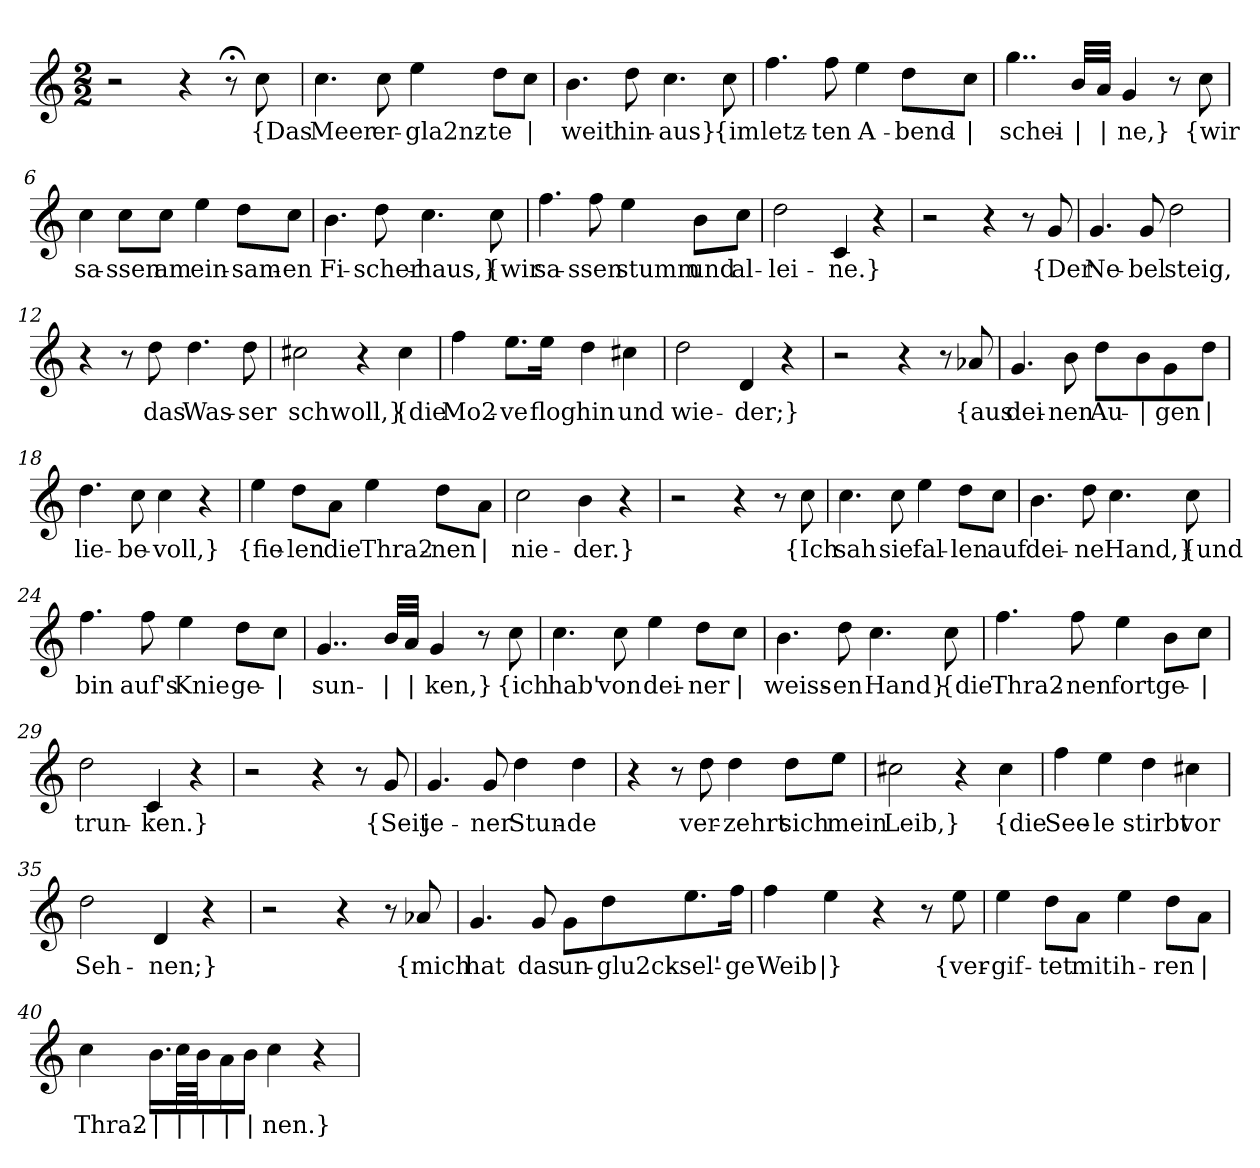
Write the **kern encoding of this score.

**kern	**text
*part1	*part1
*staff1	*staff1
*clefG2	*
*k[]	*
*M2/2	*
=1	=1
2r	.
4r	.
8r;<	.
!	!LO:LY:b
8cc\	{Das
=2	=2
!	!LO:LY:b
4.cc\	Meer
!	!LO:LY:b
8cc\	er-
!	!LO:LY:b
4ee\	-gla2nz-
!	!LO:LY:b
8dd\L	-te
!	!LO:LY:b
8cc\J	|
=3	=3
!	!LO:LY:b
4.b\	weit
!	!LO:LY:b
8dd\	hin-
!	!LO:LY:b
4.cc\	-aus}
!	!LO:LY:b
8cc\	{im
=4	=4
!	!LO:LY:b
4.ff\	letz-
!	!LO:LY:b
8ff\	-ten
!	!LO:LY:b
4ee\	A-
!	!LO:LY:b
8dd\L	-bend-
!	!LO:LY:b
8cc\J	|
=5	=5
!	!LO:LY:b
4..gg\	schei-
!	!LO:LY:b
32b/LLL	|
!	!LO:LY:b
32a/JJJ	|
!	!LO:LY:b
4g/	-ne,}
8r	.
!	!LO:LY:b
8cc\	{wir
!!LO:LB:g=z
=6	=6
!	!LO:LY:b
4cc\	sa-
!	!LO:LY:b
8cc\L	-ssen
!	!LO:LY:b
8cc\J	am
!	!LO:LY:b
4ee\	ein-
!	!LO:LY:b
8dd\L	-sam-
!	!LO:LY:b
8cc\J	-en
=7	=7
!	!LO:LY:b
4.b\	Fi-
!	!LO:LY:b
8dd\	-scher-
!	!LO:LY:b
4.cc\	-haus,}
!	!LO:LY:b
8cc\	{wir
=8	=8
!	!LO:LY:b
4.ff\	sa-
!	!LO:LY:b
8ff\	-ssen
!	!LO:LY:b
4ee\	stumm
!	!LO:LY:b
8b\L	und
!	!LO:LY:b
8cc\J	al-
=9	=9
!	!LO:LY:b
2dd\	-lei-
!	!LO:LY:b
4c/	-ne.}
4r	.
=10	=10
2r	.
4r	.
8r	.
!	!LO:LY:b
8g/	{Der
!!LO:LB:g=z
=11	=11
!	!LO:LY:b
4.g/	Ne-
!	!LO:LY:b
8g/	-bel
!	!LO:LY:b
2dd\	steig,
=12	=12
4r	.
8r	.
!	!LO:LY:b
8dd\	das
!	!LO:LY:b
4.dd\	Was-
!	!LO:LY:b
8dd\	-ser
=13	=13
!	!LO:LY:b
2cc#X\	schwoll,}
4r	.
!	!LO:LY:b
4cc#\	{die
=14	=14
!	!LO:LY:b
4ff\	Mo2-
!	!LO:LY:b
8.ee\L	-ve
!	!LO:LY:b
16ee\Jk	flog
!	!LO:LY:b
4dd\	hin
!	!LO:LY:b
4cc#X\	und
=15	=15
!	!LO:LY:b
2dd\	wie-
!	!LO:LY:b
4d/	-der;}
4r	.
=16	=16
2r	.
4r	.
8r	.
!	!LO:LY:b
8a-X/	{aus
!!LO:LB:g=z
=17	=17
!	!LO:LY:b
4.g/	dei-
!	!LO:LY:b
8b\	-nen
!	!LO:LY:b
8dd\L	Au-
!	!LO:LY:b
8b\	|
!	!LO:LY:b
8g\	-gen
!	!LO:LY:b
8dd\J	|
=18	=18
!	!LO:LY:b
4.dd\	lie-
!	!LO:LY:b
8cc\	-be-
!	!LO:LY:b
4cc\	-voll,}
4r	.
=19	=19
!	!LO:LY:b
4ee\	{fie-
!	!LO:LY:b
8dd\L	-len
!	!LO:LY:b
8a\J	die
!	!LO:LY:b
4ee\	Thra2-
!	!LO:LY:b
8dd\L	-nen
!	!LO:LY:b
8a\J	|
=20	=20
!	!LO:LY:b
2cc\	nie-
!	!LO:LY:b
4b\	-der.}
4r	.
=21	=21
2r	.
4r	.
8r	.
!	!LO:LY:b
8cc\	{Ich
!!LO:LB:g=z
=22	=22
!	!LO:LY:b
4.cc\	sah
!	!LO:LY:b
8cc\	sie
!	!LO:LY:b
4ee\	fal-
!	!LO:LY:b
8dd\L	-len
!	!LO:LY:b
8cc\J	auf
=23	=23
!	!LO:LY:b
4.b\	dei-
!	!LO:LY:b
8dd\	-ne
!	!LO:LY:b
4.cc\	Hand,}
!	!LO:LY:b
8cc\	{und
=24	=24
!	!LO:LY:b
4.ff\	bin
!	!LO:LY:b
8ff\	auf's
!	!LO:LY:b
4ee\	Knie
!	!LO:LY:b
8dd\L	ge-
!	!LO:LY:b
8cc\J	|
=25	=25
!	!LO:LY:b
4..g/	-sun-
!	!LO:LY:b
32b/LLL	|
!	!LO:LY:b
32a/JJJ	|
!	!LO:LY:b
4g/	-ken,}
8r	.
!	!LO:LY:b
8cc\	{ich
!!LO:LB:g=z
=26	=26
!	!LO:LY:b
4.cc\	hab'
!	!LO:LY:b
8cc\	von
!	!LO:LY:b
4ee\	dei-
!	!LO:LY:b
8dd\L	-ner
!	!LO:LY:b
8cc\J	|
=27	=27
!	!LO:LY:b
4.b\	weiss-
!	!LO:LY:b
8dd\	-en
!	!LO:LY:b
4.cc\	Hand}
!	!LO:LY:b
8cc\	{die
=28	=28
!	!LO:LY:b
4.ff\	Thra2-
!	!LO:LY:b
8ff\	-nen
!	!LO:LY:b
4ee\	fort
!	!LO:LY:b
8b\L	ge-
!	!LO:LY:b
8cc\J	|
=29	=29
!	!LO:LY:b
2dd\	-trun-
!	!LO:LY:b
4c/	-ken.}
4r	.
=30	=30
2r	.
4r	.
8r	.
!	!LO:LY:b
8g/	{Seit
!!LO:LB:g=z
=31	=31
!	!LO:LY:b
4.g/	je-
!	!LO:LY:b
8g/	-ner
!	!LO:LY:b
4dd\	Stun-
!	!LO:LY:b
4dd\	-de
=32	=32
4r	.
8r	.
!	!LO:LY:b
8dd\	ver-
!	!LO:LY:b
4dd\	-zehrt
!	!LO:LY:b
8dd\L	sich
!	!LO:LY:b
8ee\J	mein
=33	=33
!	!LO:LY:b
2cc#X\	Leib,}
4r	.
!	!LO:LY:b
4cc#\	{die
=34	=34
!	!LO:LY:b
4ff\	See-
!	!LO:LY:b
4ee\	-le
!	!LO:LY:b
4dd\	stirbt
!	!LO:LY:b
4cc#X\	vor
=35	=35
!	!LO:LY:b
2dd\	Seh-
!	!LO:LY:b
4d/	-nen;}
4r	.
=36	=36
2r	.
4r	.
8r	.
!	!LO:LY:b
8a-X/	{mich
!!LO:LB:g=z
=37	=37
!	!LO:LY:b
4.g/	hat
!	!LO:LY:b
8g/	das
!	!LO:LY:b
8g\L	un-
!	!LO:LY:b
8dd\	-glu2ck-
!	!LO:LY:b
8.ee\	-sel'-
!	!LO:LY:b
16ff\Jk	-ge
=38	=38
!	!LO:LY:b
4ff\	Weib
!	!LO:LY:b
4ee\	|}
4r	.
8r	.
!	!LO:LY:b
8ee\	{ver-
=39	=39
!	!LO:LY:b
4ee\	-gif-
!	!LO:LY:b
8dd\L	-tet
!	!LO:LY:b
8a\J	mit
!	!LO:LY:b
4ee\	ih-
!	!LO:LY:b
8dd\L	-ren
!	!LO:LY:b
8a\J	|
=40	=40
!	!LO:LY:b
4cc\	Thra2-
!	!LO:LY:b
16.b\LL	|
!	!LO:LY:b
64cc\LL	|
!	!LO:LY:b
64b\JJ	|
!	!LO:LY:b
16a\	|
!	!LO:LY:b
16b\JJ	|
!	!LO:LY:b
4cc\	-nen.}
4r	.
=	=
*-	*-
